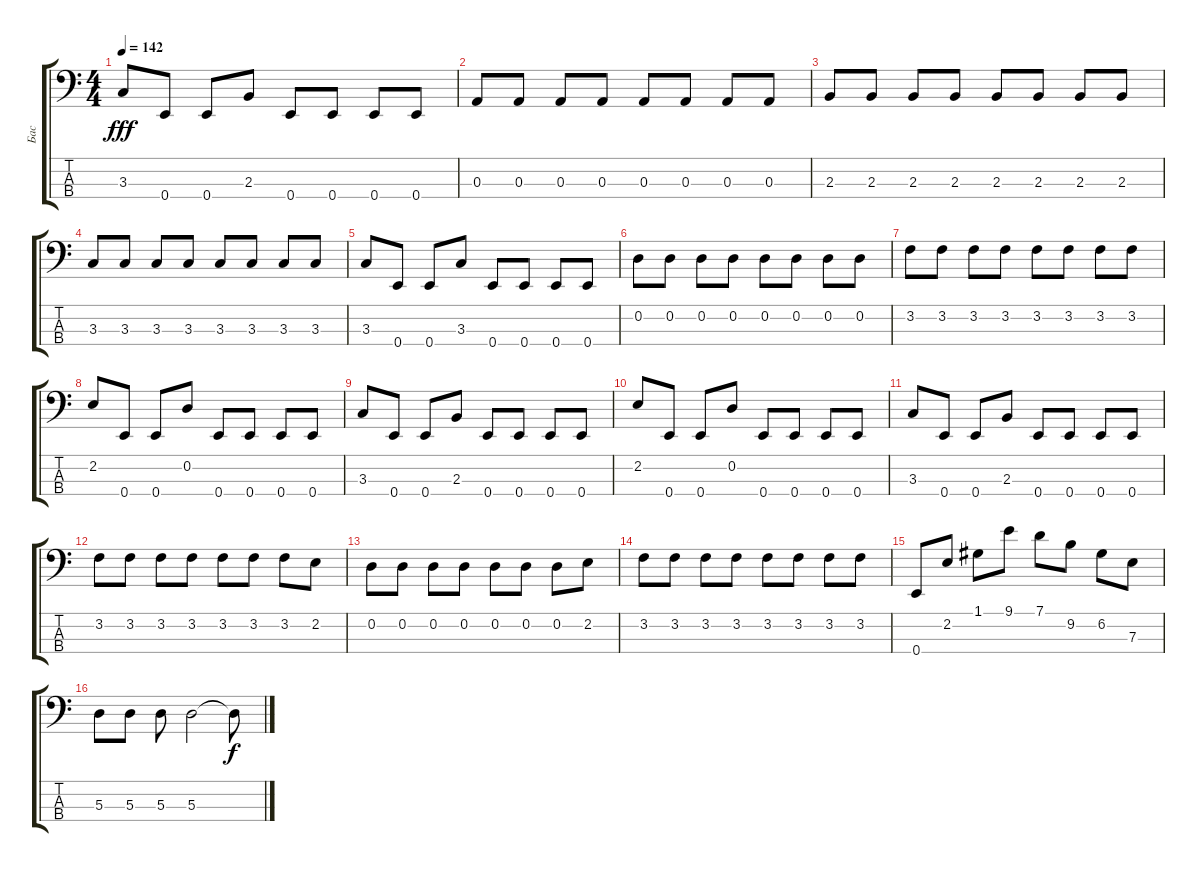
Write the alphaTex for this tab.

\track ("Бас" "Бас") {instrument electricbassfinger}
\staff {score tabs}
\tuning (G2 D2 A1 E1) {hide}
\ts (4 4)
\tempo 142
\clef f4
\ks c
3.3.8{dy fff} 0.4.8 0.4.8 2.3.8 0.4.8 0.4.8 0.4.8 0.4.8 |
0.3.8 0.3.8 0.3.8 0.3.8 0.3.8 0.3.8 0.3.8 0.3.8 |
2.3.8 2.3.8 2.3.8 2.3.8 2.3.8 2.3.8 2.3.8 2.3.8 |
3.3.8 3.3.8 3.3.8 3.3.8 3.3.8 3.3.8 3.3.8 3.3.8 |
3.3.8 0.4.8 0.4.8 3.3.8 0.4.8 0.4.8 0.4.8 0.4.8 |
0.2.8 0.2.8 0.2.8 0.2.8 0.2.8 0.2.8 0.2.8 0.2.8 |
3.2.8 3.2.8 3.2.8 3.2.8 3.2.8 3.2.8 3.2.8 3.2.8 |
2.2.8 0.4.8 0.4.8 0.2.8 0.4.8 0.4.8 0.4.8 0.4.8 |
3.3.8 0.4.8 0.4.8 2.3.8 0.4.8 0.4.8 0.4.8 0.4.8 |
2.2.8 0.4.8 0.4.8 0.2.8 0.4.8 0.4.8 0.4.8 0.4.8 |
3.3.8 0.4.8 0.4.8 2.3.8 0.4.8 0.4.8 0.4.8 0.4.8 |
3.2.8 3.2.8 3.2.8 3.2.8 3.2.8 3.2.8 3.2.8 2.2.8 |
0.2.8 0.2.8 0.2.8 0.2.8 0.2.8 0.2.8 0.2.8 2.2.8 |
3.2.8 3.2.8 3.2.8 3.2.8 3.2.8 3.2.8 3.2.8 3.2.8 |
0.4.8 2.2.8 1.1.8 9.1.8 7.1.8 9.2.8 6.2.8 7.3.8 |
5.3.8 5.3.8 5.3.8 5.3.2 5.3{t}.8{dy f}
